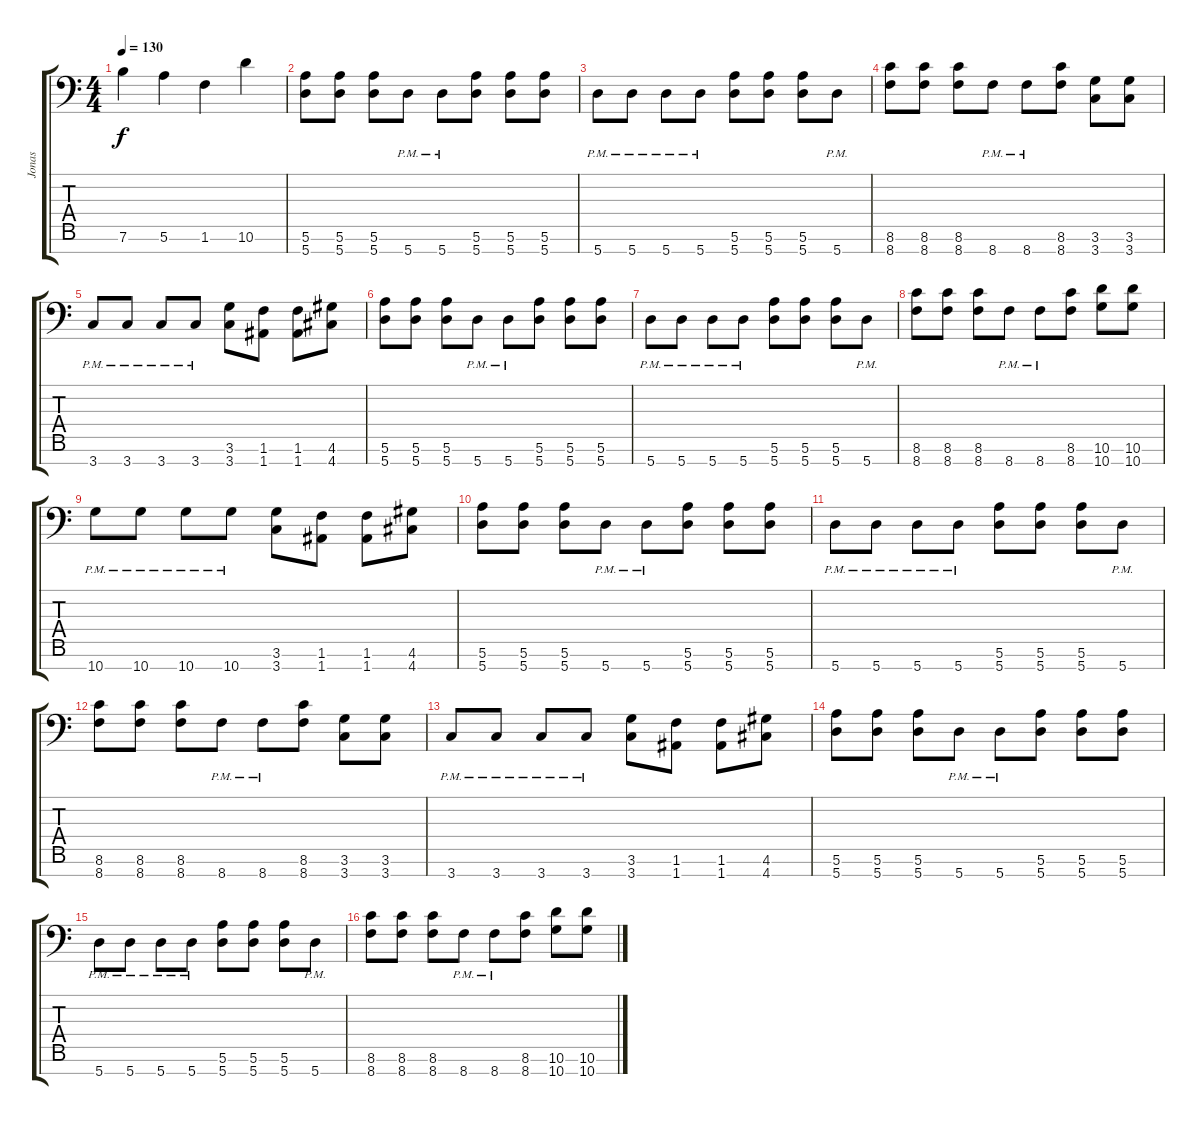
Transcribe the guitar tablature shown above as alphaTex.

\track ("Jonas" "Jonas") {instrument distortionguitar}
\staff {score tabs}
\tuning (E4 B3 G3 D3 A2 E2 A1) {hide}
\ts (4 4)
\tempo 130
\clef f4
\ks c
7.6.4{dy f} 5.6.4 1.6.4 10.6.4 |
(5.6 5.7).8 (5.6 5.7).8 (5.6 5.7).8 5.7{pm}.8 5.7{pm}.8 (5.6 5.7).8 (5.6 5.7).8 (5.6 5.7).8 |
5.7{pm}.8 5.7{pm}.8 5.7{pm}.8 5.7{pm}.8 (5.6 5.7).8 (5.6 5.7).8 (5.6 5.7).8 5.7{pm}.8 |
(8.6 8.7).8 (8.6 8.7).8 (8.6 8.7).8 8.7{pm}.8 8.7{pm}.8 (8.6 8.7).8 (3.6 3.7).8 (3.6 3.7).8 |
3.7{pm}.8 3.7{pm}.8 3.7{pm}.8 3.7{pm}.8 (3.6 3.7).8 (1.6 1.7).8 (1.6 1.7).8 (4.6 4.7).8 |
(5.6 5.7).8 (5.6 5.7).8 (5.6 5.7).8 5.7{pm}.8 5.7{pm}.8 (5.6 5.7).8 (5.6 5.7).8 (5.6 5.7).8 |
5.7{pm}.8 5.7{pm}.8 5.7{pm}.8 5.7{pm}.8 (5.6 5.7).8 (5.6 5.7).8 (5.6 5.7).8 5.7{pm}.8 |
(8.6 8.7).8 (8.6 8.7).8 (8.6 8.7).8 8.7{pm}.8 8.7{pm}.8 (8.6 8.7).8 (10.6 10.7).8 (10.6 10.7).8 |
10.7{pm}.8 10.7{pm}.8 10.7{pm}.8 10.7{pm}.8 (3.6 3.7).8 (1.6 1.7).8 (1.6 1.7).8 (4.6 4.7).8 |
(5.6 5.7).8 (5.6 5.7).8 (5.6 5.7).8 5.7{pm}.8 5.7{pm}.8 (5.6 5.7).8 (5.6 5.7).8 (5.6 5.7).8 |
5.7{pm}.8 5.7{pm}.8 5.7{pm}.8 5.7{pm}.8 (5.6 5.7).8 (5.6 5.7).8 (5.6 5.7).8 5.7{pm}.8 |
(8.6 8.7).8 (8.6 8.7).8 (8.6 8.7).8 8.7{pm}.8 8.7{pm}.8 (8.6 8.7).8 (3.6 3.7).8 (3.6 3.7).8 |
3.7{pm}.8 3.7{pm}.8 3.7{pm}.8 3.7{pm}.8 (3.6 3.7).8 (1.6 1.7).8 (1.6 1.7).8 (4.6 4.7).8 |
(5.6 5.7).8 (5.6 5.7).8 (5.6 5.7).8 5.7{pm}.8 5.7{pm}.8 (5.6 5.7).8 (5.6 5.7).8 (5.6 5.7).8 |
5.7{pm}.8 5.7{pm}.8 5.7{pm}.8 5.7{pm}.8 (5.6 5.7).8 (5.6 5.7).8 (5.6 5.7).8 5.7{pm}.8 |
(8.6 8.7).8 (8.6 8.7).8 (8.6 8.7).8 8.7{pm}.8 8.7{pm}.8 (8.6 8.7).8 (10.6 10.7).8 (10.6 10.7).8
